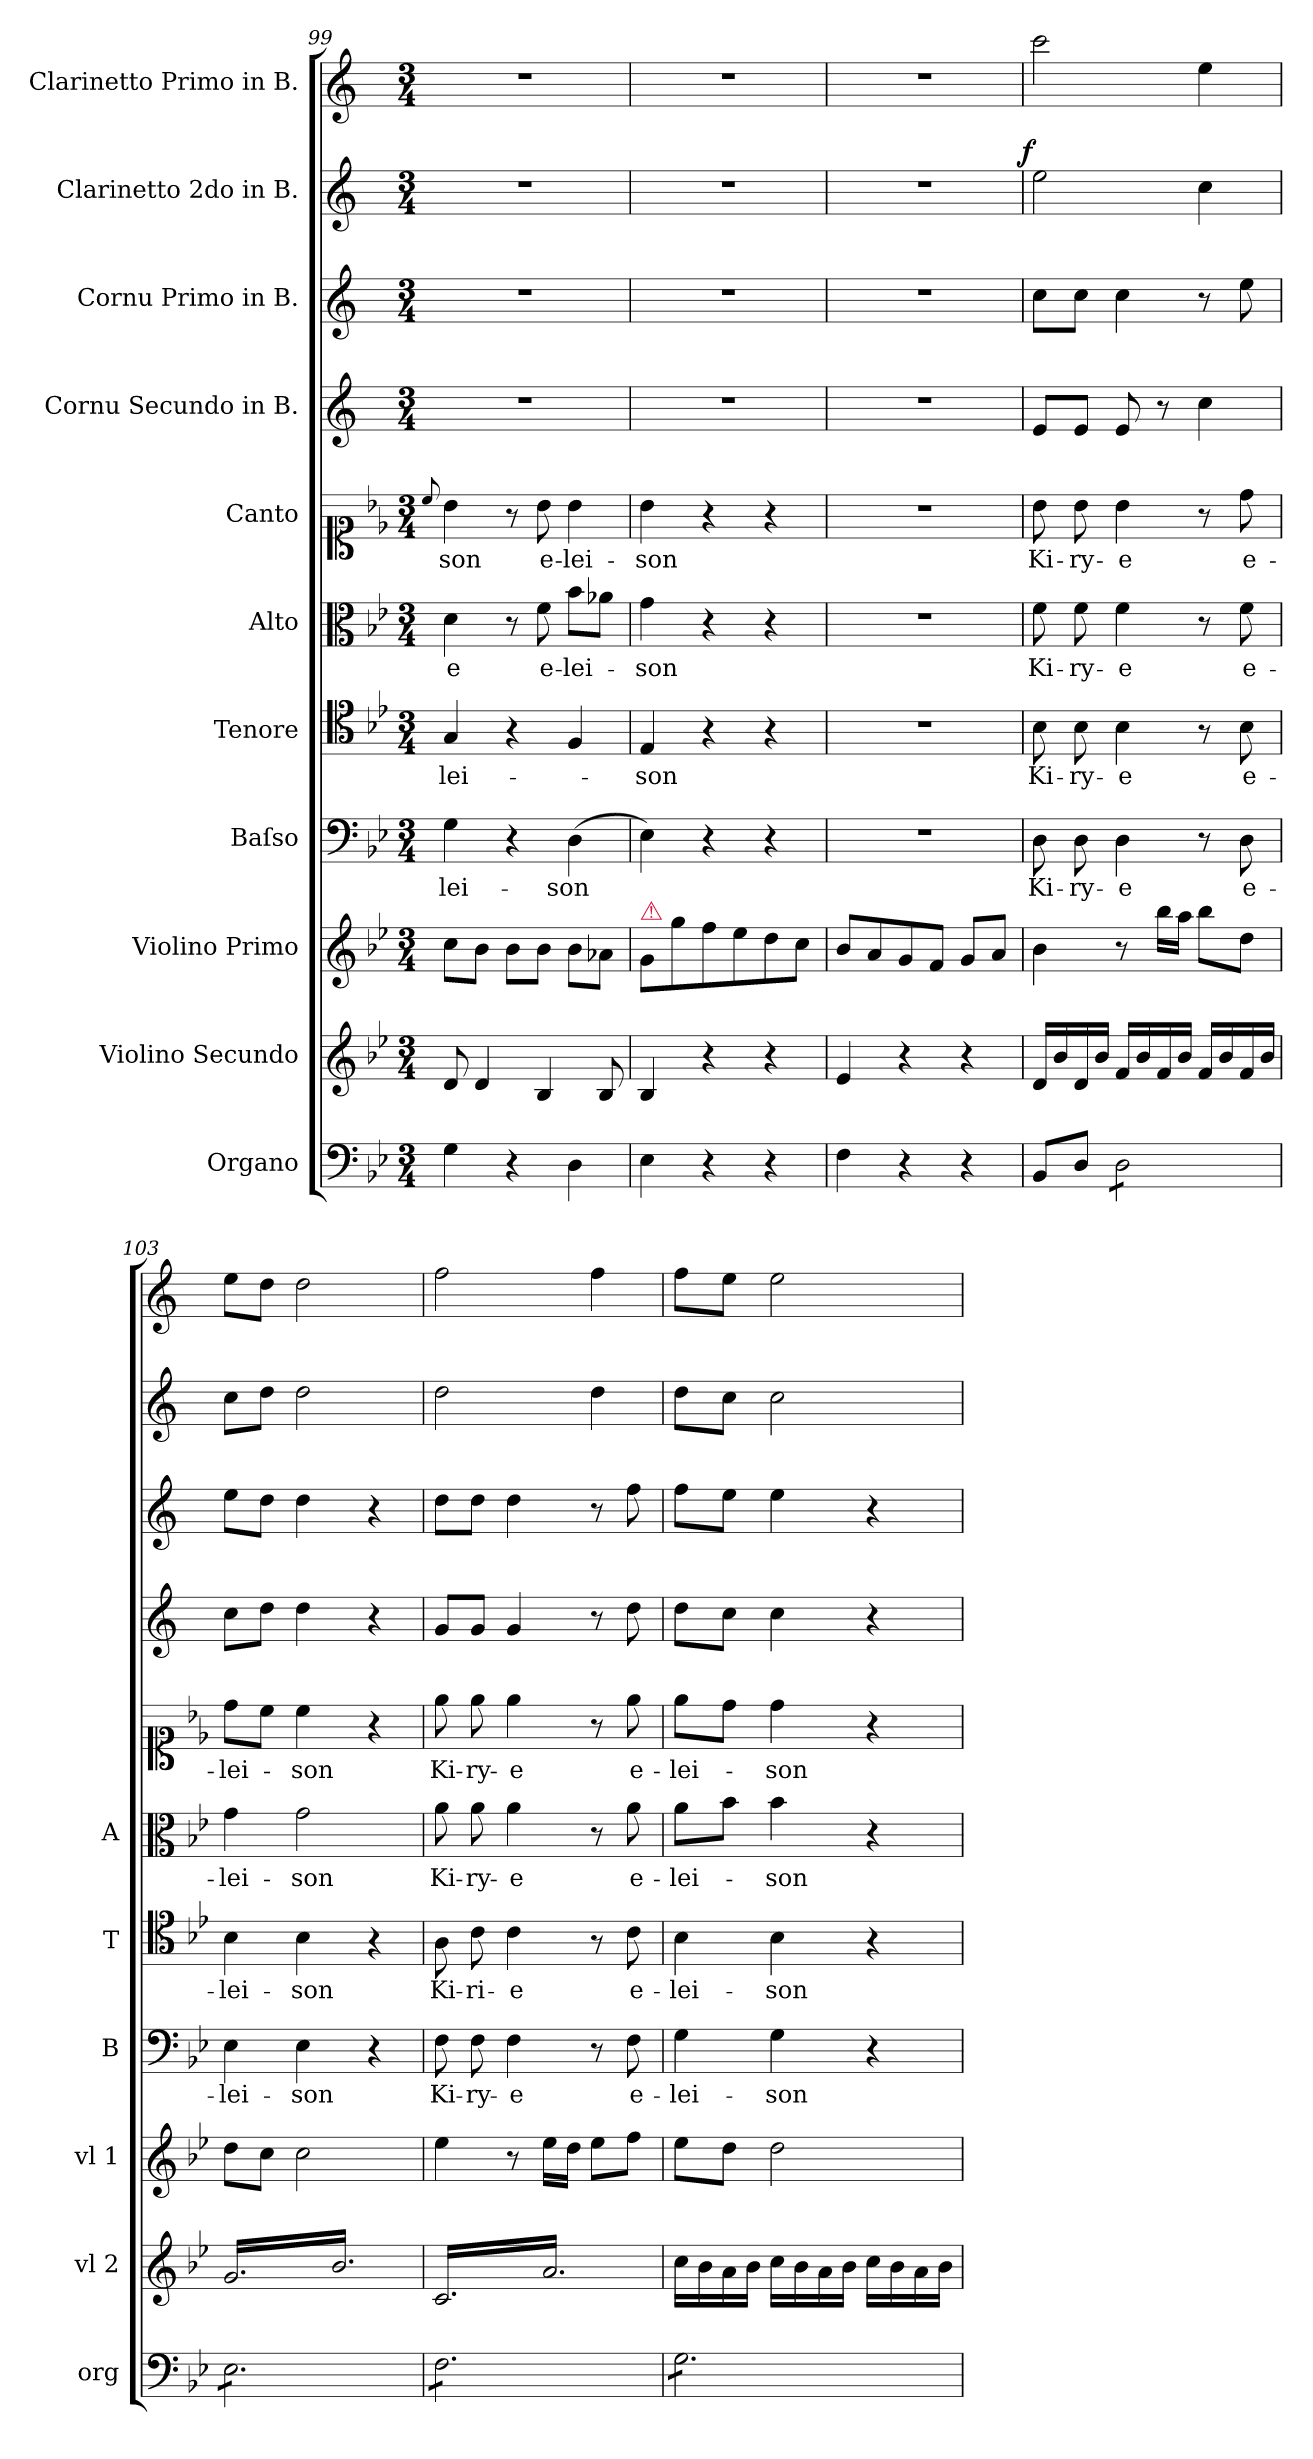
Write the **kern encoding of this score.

**kern	**kern	**dynam	**kern	**kern	**text	**kern	**text	**kern	**text	**kern	**text	**kern	**kern	**kern	**dynam	**kern
*part11	*part10	*part10	*part9	*part8	*part8	*part7	*part7	*part6	*part6	*part5	*part5	*part4	*part3	*part2	*part2	*part1
*staff11	*staff10	*staff10	*staff9	*staff8	*staff8	*staff7	*staff7	*staff6	*staff6	*staff5	*staff5	*staff4	*staff3	*staff2	*staff2	*staff1
*I"Organo	*I"Violino Secundo	*	*I"Violino Primo	*I"Baſso	*	*I"Tenore	*	*I"Alto	*	*I"Canto	*	*I"Cornu Secundo in B.	*I"Cornu Primo in B.	*I"Clarinetto 2do in B.	*	*I"Clarinetto Primo in B.
*I'org	*I'vl 2	*	*I'vl 1	*I'B	*	*I'T	*	*I'A	*	*	*	*	*	*	*	*
*clefF4	*clefG2	*	*clefG2	*clefF4	*	*clefC4	*	*clefC3	*	*clefC1	*	*clefG2	*clefG2	*clefG2	*	*clefG2
*	*	*	*	*	*	*	*	*	*	*	*	*ITrd1c2	*ITrd1c2	*ITrd1c2	*	*ITrd1c2
*k[b-e-]	*k[b-e-]	*	*k[b-e-]	*k[b-e-]	*	*k[b-e-]	*	*k[b-e-]	*	*k[b-e-]	*	*k[b-e-]	*k[b-e-]	*k[b-e-]	*	*k[b-e-]
*B-:	*B-:	*	*B-:	*B-:	*	*B-:	*	*B-:	*	*B-:	*	*B-:	*B-:	*B-:	*	*B-:
*M3/4	*M3/4	*	*M3/4	*M3/4	*	*M3/4	*	*M3/4	*	*M3/4	*	*M3/4	*M3/4	*M3/4	*	*M3/4
=99	=99	=99	=99	=99	=99	=99	=99	=99	=99	=99	=99	=99	=99	=99	=99	=99
.	.	.	.	.	.	.	.	.	.	8qqcc/	.	.	.	.	.	.
!	!	!	!	!	!	!	!	!	!LO:LY:i	!	!LO:LY:i	!	!	!	!	!
4G\	8d/	.	8cc\L	4G\	-lei-	4G/	-lei-	4d\	-e	4b-\	-son	2.r	2.r	2.r	.	2.r
.	4d/	.	8b-\J	.	.	.	.	.	.	.	.	.	.	.	.	.
4r	.	.	8b-\L	4r	.	4r	.	8r	.	8r	.	.	.	.	.	.
.	4B-/	.	8b-\J	.	.	.	.	8f\	e-	8b-\	e-	.	.	.	.	.
4D\	.	.	8b-\L	(4D\	-son	4F/	.	8b-\L	-lei-	4b-\	-lei-	.	.	.	.	.
.	8B-/	.	8a-X\J	.	.	.	.	8a-X\J	.	.	.	.	.	.	.	.
=100	=100	=100	=100	=100	=100	=100	=100	=100	=100	=100	=100	=100	=100	=100	=100	=100
!	!	!	!LO:TX:a:color=crimson:t=⚠	!	!	!	!	!	!	!	!	!	!	!	!	!
4E-\	4B-/	.	8g/L	4E-\)	.	4E-/	-son	4g\	-son	4b-\	-son	2.r	2.r	2.r	.	2.r
.	.	.	8gg\	.	.	.	.	.	.	.	.	.	.	.	.	.
4r	4r	.	8ff\	4r	.	4r	.	4r	.	4r	.	.	.	.	.	.
.	.	.	8ee-\	.	.	.	.	.	.	.	.	.	.	.	.	.
4r	4r	.	8dd\	4r	.	4r	.	4r	.	4r	.	.	.	.	.	.
.	.	.	8cc\J	.	.	.	.	.	.	.	.	.	.	.	.	.
=101	=101	=101	=101	=101	=101	=101	=101	=101	=101	=101	=101	=101	=101	=101	=101	=101
4F\	4e-/	.	8b-/L	2.r	.	2.r	.	2.r	.	2.r	.	2.r	2.r	2.r	.	2.r
.	.	.	8a/	.	.	.	.	.	.	.	.	.	.	.	.	.
4r	4r	.	8g/	.	.	.	.	.	.	.	.	.	.	.	.	.
.	.	.	8f/J	.	.	.	.	.	.	.	.	.	.	.	.	.
4r	4r	.	8g/L	.	.	.	.	.	.	.	.	.	.	.	.	.
.	.	.	8a/J	.	.	.	.	.	.	.	.	.	.	.	.	.
=102	=102	=102	=102	=102	=102	=102	=102	=102	=102	=102	=102	=102	=102	=102	=102	=102
!	!	!LO:DY:a:rj	!	!	!	!	!	!	!	!	!	!	!	!	!LO:DY:a:rj	!
8BB-/L	16d/LL	for.	4b-\	8D\	Ki-	8B-\	Ki-	8f\	Ki-	8b-\	Ki-	8d/L	8b-\L	2dd\	f.	2bb-\
.	16b-/	.	.	.	.	.	.	.	.	.	.	.	.	.	.	.
8D/J	16d/	.	.	8D\	-ry-	8B-\	-ry-	8f\	-ry-	8b-\	-ry-	8d/J	8b-\J	.	.	.
.	16b-/JJ	.	.	.	.	.	.	.	.	.	.	.	.	.	.	.
*tremolo	*	*	*	*	*	*	*	*	*	*	*	*	*	*	*	*
8D\L	16f/LL	.	8r	4D\	-e	4B-\	-e	4f\	-e	4b-\	-e	8d/	4b-\	.	.	.
.	16b-/	.	.	.	.	.	.	.	.	.	.	.	.	.	.	.
8D\	16f/	.	16bb-\LL	.	.	.	.	.	.	.	.	8r	.	.	.	.
.	16b-/JJ	.	16aa\JJ	.	.	.	.	.	.	.	.	.	.	.	.	.
8D\	16f/LL	.	8bb-\L	8r	.	8r	.	8r	.	8r	.	4b-\	8r	4b-\	.	4dd\
.	16b-/	.	.	.	.	.	.	.	.	.	.	.	.	.	.	.
8D\J	16f/	.	8dd\J	8D\	e-	8B-\	e-	8f\	e-	8dd\	e-	.	8dd\	.	.	.
.	16b-/JJ	.	.	.	.	.	.	.	.	.	.	.	.	.	.	.
=103	=103	=103	=103	=103	=103	=103	=103	=103	=103	=103	=103	=103	=103	=103	=103	=103
*	*tremolo	*	*	*	*	*	*	*	*	*	*	*	*	*	*	*
8E-\L	16g/LL	.	8dd\L	4E-\	-lei-	4B-\	-lei-	4g\	-lei-	8dd\L	-lei-	8b-\L	8dd\L	8b-\L	.	8dd\L
.	16b-/	.	.	.	.	.	.	.	.	.	.	.	.	.	.	.
8E-\	16g/	.	8cc\J	.	.	.	.	.	.	8cc\J	.	8cc\J	8cc\J	8cc\J	.	8cc\J
.	16b-/	.	.	.	.	.	.	.	.	.	.	.	.	.	.	.
8E-\	16g/	.	2cc\	4E-\	-son	4B-\	-son	2g\	-son	4cc\	-son	4cc\	4cc\	2cc\	.	2cc\
.	16b-/	.	.	.	.	.	.	.	.	.	.	.	.	.	.	.
8E-\	16g/	.	.	.	.	.	.	.	.	.	.	.	.	.	.	.
.	16b-/	.	.	.	.	.	.	.	.	.	.	.	.	.	.	.
8E-\	16g/	.	.	4r	.	4r	.	.	.	4r	.	4r	4r	.	.	.
.	16b-/	.	.	.	.	.	.	.	.	.	.	.	.	.	.	.
8E-\J	16g/	.	.	.	.	.	.	.	.	.	.	.	.	.	.	.
.	16b-/JJ	.	.	.	.	.	.	.	.	.	.	.	.	.	.	.
=104	=104	=104	=104	=104	=104	=104	=104	=104	=104	=104	=104	=104	=104	=104	=104	=104
!	!	!	!	!	!	!	!	!	!	!	!LO:LY:i	!	!	!	!	!
8F\L	16c/LL	.	4ee-\	8F\	Ki-	8A\	Ki-	8a\	Ki-	8ee-\	Ki-	8f/L	8cc\L	2cc\	.	2ee-\
.	16a/	.	.	.	.	.	.	.	.	.	.	.	.	.	.	.
!	!	!	!	!	!	!	!	!	!	!	!LO:LY:i	!	!	!	!	!
8F\	16c/	.	.	8F\	-ry-	8c\	-ri-	8a\	-ry-	8ee-\	-ry-	8f/J	8cc\J	.	.	.
.	16a/	.	.	.	.	.	.	.	.	.	.	.	.	.	.	.
!	!	!	!	!	!	!	!	!	!	!	!LO:LY:i	!	!	!	!	!
8F\	16c/	.	8r	4F\	-e	4c\	-e	4a\	-e	4ee-\	-e	4f/	4cc\	.	.	.
.	16a/	.	.	.	.	.	.	.	.	.	.	.	.	.	.	.
8F\	16c/	.	16ee-\LL	.	.	.	.	.	.	.	.	.	.	.	.	.
.	16a/	.	16dd\JJ	.	.	.	.	.	.	.	.	.	.	.	.	.
8F\	16c/	.	8ee-\L	8r	.	8r	.	8r	.	8r	.	8r	8r	4cc\	.	4ee-\
.	16a/	.	.	.	.	.	.	.	.	.	.	.	.	.	.	.
!	!	!	!	!	!	!	!	!	!	!	!LO:LY:i	!	!	!	!	!
8F\J	16c/	.	8ff\J	8F\	e-	8c\	e-	8a\	e-	8ee-\	e-	8cc\	8ee-\	.	.	.
.	16a/JJ	.	.	.	.	.	.	.	.	.	.	.	.	.	.	.
*	*Xtremolo	*	*	*	*	*	*	*	*	*	*	*	*	*	*	*
=105	=105	=105	=105	=105	=105	=105	=105	=105	=105	=105	=105	=105	=105	=105	=105	=105
!	!	!	!	!	!	!	!	!	!	!	!LO:LY:i	!	!	!	!	!
8G\L	16cc\LL	.	8ee-\L	4G\	-lei-	4B-\	-lei-	8a\L	-lei-	8ee-\L	-lei-	8cc\L	8ee-\L	8cc\L	.	8ee-\L
.	16b-\	.	.	.	.	.	.	.	.	.	.	.	.	.	.	.
8G\	16a\	.	8dd\J	.	.	.	.	8b-\J	.	8dd\J	.	8b-\J	8dd\J	8b-\J	.	8dd\J
.	16b-\JJ	.	.	.	.	.	.	.	.	.	.	.	.	.	.	.
!	!	!	!	!	!	!	!	!	!	!	!LO:LY:i	!	!	!	!	!
8G\	16cc\LL	.	2dd\	4G\	-son	4B-\	-son	4b-\	-son	4dd\	-son	4b-\	4dd\	2b-\	.	2dd\
.	16b-\	.	.	.	.	.	.	.	.	.	.	.	.	.	.	.
8G\	16a\	.	.	.	.	.	.	.	.	.	.	.	.	.	.	.
.	16b-\JJ	.	.	.	.	.	.	.	.	.	.	.	.	.	.	.
8G\	16cc\LL	.	.	4r	.	4r	.	4r	.	4r	.	4r	4r	.	.	.
.	16b-\	.	.	.	.	.	.	.	.	.	.	.	.	.	.	.
8G\J	16a\	.	.	.	.	.	.	.	.	.	.	.	.	.	.	.
*Xtremolo	*	*	*	*	*	*	*	*	*	*	*	*	*	*	*	*
.	16b-\JJ	.	.	.	.	.	.	.	.	.	.	.	.	.	.	.
=	=	=	=	=	=	=	=	=	=	=	=	=	=	=	=	=
*-	*-	*-	*-	*-	*-	*-	*-	*-	*-	*-	*-	*-	*-	*-	*-	*-
